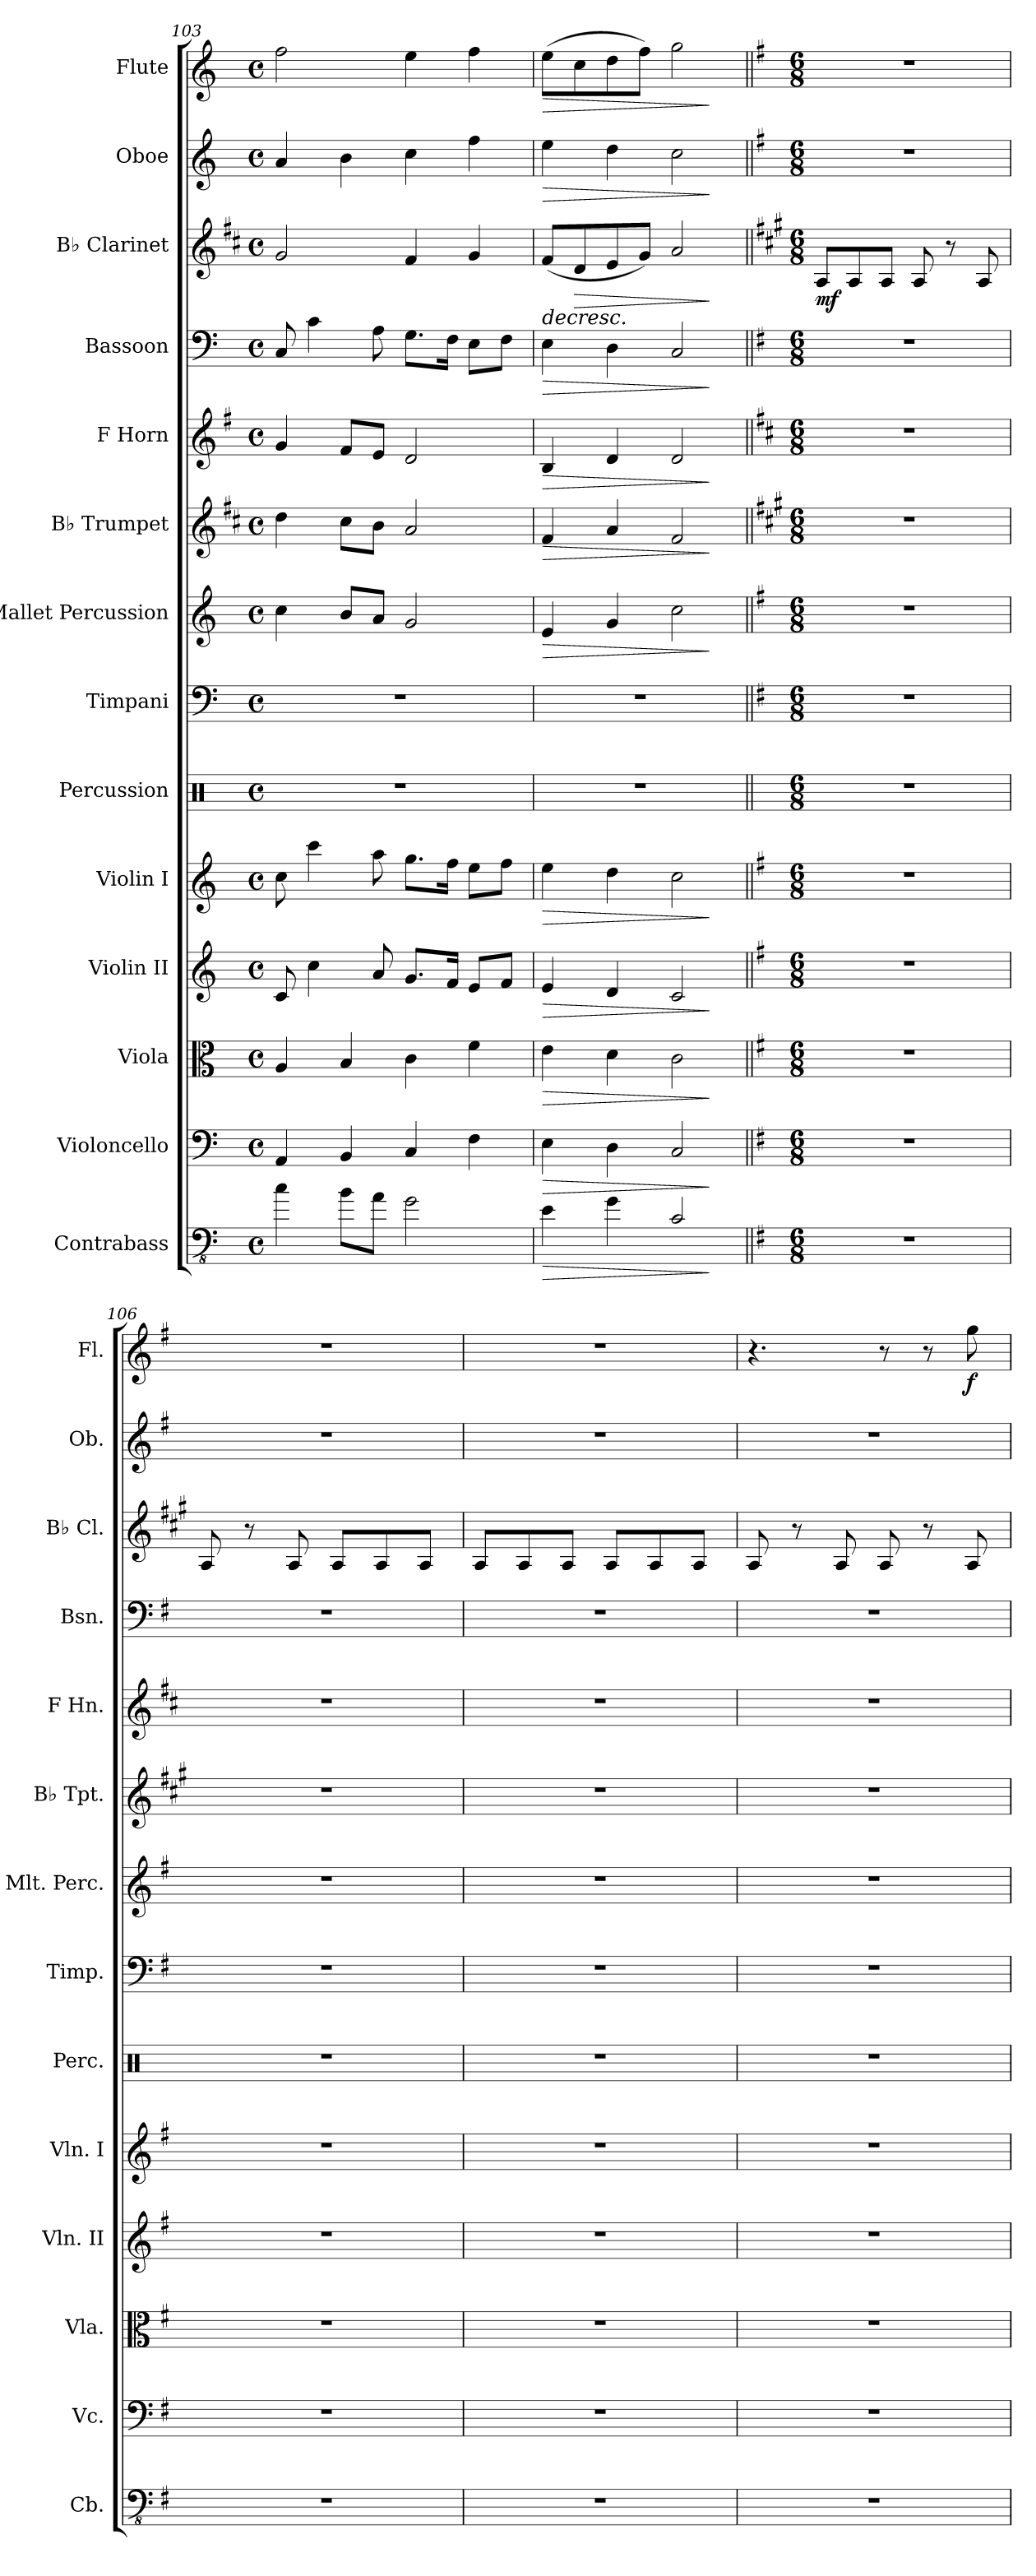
**kern	**dynam	**kern	**dynam	**kern	**dynam	**kern	**dynam	**kern	**dynam	**kern	**kern	**kern	**dynam	**kern	**dynam	**kern	**dynam	**kern	**dynam	**kern	**dynam	**kern	**dynam	**kern	**dynam
*part14	*part14	*part13	*part13	*part12	*part12	*part11	*part11	*part10	*part10	*part9	*part8	*part7	*part7	*part6	*part6	*part5	*part5	*part4	*part4	*part3	*part3	*part2	*part2	*part1	*part1
*staff14	*staff14	*staff13	*staff13	*staff12	*staff12	*staff11	*staff11	*staff10	*staff10	*staff9	*staff8	*staff7	*staff7	*staff6	*staff6	*staff5	*staff5	*staff4	*staff4	*staff3	*staff3	*staff2	*staff2	*staff1	*staff1
*I"Contrabass	*	*I"Violoncello	*	*I"Viola	*	*I"Violin II	*	*I"Violin I	*	*I"Percussion	*I"Timpani	*I"Mallet Percussion	*	*I"B♭ Trumpet	*	*I"F Horn	*	*I"Bassoon	*	*I"B♭ Clarinet	*	*I"Oboe	*	*I"Flute	*
*I'Cb.	*	*I'Vc.	*	*I'Vla.	*	*I'Vln. II	*	*I'Vln. I	*	*I'Perc.	*I'Timp.	*I'Mlt. Perc.	*	*I'B♭ Tpt.	*	*I'F Hn.	*	*I'Bsn.	*	*I'B♭ Cl.	*	*I'Ob.	*	*I'Fl.	*
*clefFv4	*	*clefF4	*	*clefC3	*	*clefG2	*	*clefG2	*	*clefX	*clefF4	*clefG2	*	*clefG2	*	*clefG2	*	*clefF4	*	*clefG2	*	*clefG2	*	*clefG2	*
*ITrd7c12	*	*	*	*	*	*	*	*	*	*	*	*ITrd-14c-24	*	*ITrd1c2	*	*ITrd4c7	*	*	*	*ITrd1c2	*	*	*	*	*
*k[]	*	*k[]	*	*k[]	*	*k[]	*	*k[]	*	*k[]	*k[]	*k[]	*	*k[]	*	*k[]	*	*k[]	*	*k[]	*	*k[]	*	*k[]	*
*M4/4	*	*M4/4	*	*M4/4	*	*M4/4	*	*M4/4	*	*M4/4	*M4/4	*M4/4	*	*M4/4	*	*M4/4	*	*M4/4	*	*M4/4	*	*M4/4	*	*M4/4	*
*met(c)	*	*met(c)	*	*met(c)	*	*met(c)	*	*met(c)	*	*met(c)	*met(c)	*met(c)	*	*met(c)	*	*met(c)	*	*met(c)	*	*met(c)	*	*met(c)	*	*met(c)	*
=103	=103	=103	=103	=103	=103	=103	=103	=103	=103	=103	=103	=103	=103	=103	=103	=103	=103	=103	=103	=103	=103	=103	=103	=103	=103
4C\	.	4AA/	.	4A/	.	8c/	.	8cc\	.	1r	1r	4cccc\	.	4cc\	.	4c/	.	8C/	.	2f/	.	4a/	.	2ff\	.
.	.	.	.	.	.	4cc\	.	4ccc\	.	.	.	.	.	.	.	.	.	4c\	.	.	.	.	.	.	.
8BB\L	.	4BB/	.	4B/	.	.	.	.	.	.	.	8bbb/L	.	8b\L	.	8B/L	.	.	.	.	.	4b\	.	.	.
8AA\J	.	.	.	.	.	8a/	.	8aa\	.	.	.	8aaa/J	.	8a\J	.	8A/J	.	8A\	.	.	.	.	.	.	.
2GG\	.	4C/	.	4c\	.	8.g/L	.	8.gg\L	.	.	.	2ggg/	.	2g/	.	2G/	.	8.G\L	.	4e/	.	4cc\	.	4ee\	.
.	.	.	.	.	.	16f/Jk	.	16ff\Jk	.	.	.	.	.	.	.	.	.	16F\Jk	.	.	.	.	.	.	.
.	.	4F\	.	4f\	.	8e/L	.	8ee\L	.	.	.	.	.	.	.	.	.	8E\L	.	4f/	.	4ff\	.	4ff\	.
.	.	.	.	.	.	8f/J	.	8ff\J	.	.	.	.	.	.	.	.	.	8F\J	.	.	.	.	.	.	.
=104	=104	=104	=104	=104	=104	=104	=104	=104	=104	=104	=104	=104	=104	=104	=104	=104	=104	=104	=104	=104	=104	=104	=104	=104	=104
!	!LO:HP:b	!	!LO:HP:b	!	!LO:HP:b	!	!LO:HP:b	!	!LO:HP:b	!	!	!	!LO:HP:b	!	!LO:HP:b	!	!LO:HP:b	!	!LO:HP:b	!	!LO:HP:b	!	!LO:HP:b	!	!LO:HP:b
4EE\	>	4E\	>	4e\	>	4e/	>	4ee\	>	1r	1r	4eee/	>	4e/	>	4E/	>	4E\	>	(8e/L	>	4ee\	>	(8ee\L	>
!	!	!	!	!	!	!	!	!	!	!	!	!	!	!	!	!	!	!	!	!	!LO:HP:b	!	!	!	!
.	.	.	.	.	.	.	.	.	.	.	.	.	.	.	.	.	.	.	.	8c/	>	.	.	8cc\	.
4GG\	.	4D\	.	4d\	.	4d/	.	4dd\	.	.	.	4ggg/	.	4g/	.	4G/	.	4D\	.	8d/	.	4dd\	.	8dd\	.
.	.	.	.	.	.	.	.	.	.	.	.	.	.	.	.	.	.	.	.	8f/J)	.	.	.	8ff\J)	.
2CC/	.	2C/	.	2c\	.	2c/	.	2cc\	.	.	.	2cccc\	.	2e/	.	2G/	.	2C/	.	2g/	.	2cc\	.	2gg\	.
.	]	.	]	.	]	.	]	.	]	.	.	.	]	.	]	.	]	.	]	.	] ]	.	]	.	]
=105||	=105||	=105||	=105||	=105||	=105||	=105||	=105||	=105||	=105||	=105||	=105||	=105||	=105||	=105||	=105||	=105||	=105||	=105||	=105||	=105||	=105||	=105||	=105||	=105||	=105||
!!LO:REH:place=s1:a:B:fs=14:t=4
*k[f#]	*	*k[f#]	*	*k[f#]	*	*k[f#]	*	*k[f#]	*	*	*k[f#]	*k[f#]	*	*k[f#]	*	*k[f#]	*	*k[f#]	*	*k[f#]	*	*k[f#]	*	*k[f#]	*
*M6/8	*	*M6/8	*	*M6/8	*	*M6/8	*	*M6/8	*	*M6/8	*M6/8	*M6/8	*	*M6/8	*	*M6/8	*	*M6/8	*	*M6/8	*	*M6/8	*	*M6/8	*
*	*	*	*	*	*	*	*	*	*	*	*	*	*	*	*	*	*	*	*	*	*	*	*	*MM162	*
!	!	!	!	!	!	!	!	!	!	!	!	!	!	!	!	!	!	!	!	!	!LO:DY:b	!	!	!	!
2.r	.	2.r	.	2.r	.	2.r	.	2.r	.	2.r	2.r	2.r	.	2.r	.	2.r	.	2.r	.	8G/L	mf	2.r	.	2.r	.
.	.	.	.	.	.	.	.	.	.	.	.	.	.	.	.	.	.	.	.	8G/	.	.	.	.	.
.	.	.	.	.	.	.	.	.	.	.	.	.	.	.	.	.	.	.	.	8G/J	.	.	.	.	.
.	.	.	.	.	.	.	.	.	.	.	.	.	.	.	.	.	.	.	.	8G/	.	.	.	.	.
.	.	.	.	.	.	.	.	.	.	.	.	.	.	.	.	.	.	.	.	8r	.	.	.	.	.
.	.	.	.	.	.	.	.	.	.	.	.	.	.	.	.	.	.	.	.	8G/	.	.	.	.	.
=106	=106	=106	=106	=106	=106	=106	=106	=106	=106	=106	=106	=106	=106	=106	=106	=106	=106	=106	=106	=106	=106	=106	=106	=106	=106
2.r	.	2.r	.	2.r	.	2.r	.	2.r	.	2.r	2.r	2.r	.	2.r	.	2.r	.	2.r	.	8G/	.	2.r	.	2.r	.
.	.	.	.	.	.	.	.	.	.	.	.	.	.	.	.	.	.	.	.	8r	.	.	.	.	.
.	.	.	.	.	.	.	.	.	.	.	.	.	.	.	.	.	.	.	.	8G/	.	.	.	.	.
.	.	.	.	.	.	.	.	.	.	.	.	.	.	.	.	.	.	.	.	8G/L	.	.	.	.	.
.	.	.	.	.	.	.	.	.	.	.	.	.	.	.	.	.	.	.	.	8G/	.	.	.	.	.
.	.	.	.	.	.	.	.	.	.	.	.	.	.	.	.	.	.	.	.	8G/J	.	.	.	.	.
=107	=107	=107	=107	=107	=107	=107	=107	=107	=107	=107	=107	=107	=107	=107	=107	=107	=107	=107	=107	=107	=107	=107	=107	=107	=107
2.r	.	2.r	.	2.r	.	2.r	.	2.r	.	2.r	2.r	2.r	.	2.r	.	2.r	.	2.r	.	8G/L	.	2.r	.	2.r	.
.	.	.	.	.	.	.	.	.	.	.	.	.	.	.	.	.	.	.	.	8G/	.	.	.	.	.
.	.	.	.	.	.	.	.	.	.	.	.	.	.	.	.	.	.	.	.	8G/J	.	.	.	.	.
.	.	.	.	.	.	.	.	.	.	.	.	.	.	.	.	.	.	.	.	8G/L	.	.	.	.	.
.	.	.	.	.	.	.	.	.	.	.	.	.	.	.	.	.	.	.	.	8G/	.	.	.	.	.
.	.	.	.	.	.	.	.	.	.	.	.	.	.	.	.	.	.	.	.	8G/J	.	.	.	.	.
=108	=108	=108	=108	=108	=108	=108	=108	=108	=108	=108	=108	=108	=108	=108	=108	=108	=108	=108	=108	=108	=108	=108	=108	=108	=108
2.r	.	2.r	.	2.r	.	2.r	.	2.r	.	2.r	2.r	2.r	.	2.r	.	2.r	.	2.r	.	8G/	.	2.r	.	4.r	.
.	.	.	.	.	.	.	.	.	.	.	.	.	.	.	.	.	.	.	.	8r	.	.	.	.	.
.	.	.	.	.	.	.	.	.	.	.	.	.	.	.	.	.	.	.	.	8G/	.	.	.	.	.
.	.	.	.	.	.	.	.	.	.	.	.	.	.	.	.	.	.	.	.	8G/	.	.	.	8r	.
.	.	.	.	.	.	.	.	.	.	.	.	.	.	.	.	.	.	.	.	8r	.	.	.	8r	.
!	!	!	!	!	!	!	!	!	!	!	!	!	!	!	!	!	!	!	!	!	!	!	!	!	!LO:DY:b
.	.	.	.	.	.	.	.	.	.	.	.	.	.	.	.	.	.	.	.	8G/	.	.	.	8gg\	f
=	=	=	=	=	=	=	=	=	=	=	=	=	=	=	=	=	=	=	=	=	=	=	=	=	=
*-	*-	*-	*-	*-	*-	*-	*-	*-	*-	*-	*-	*-	*-	*-	*-	*-	*-	*-	*-	*-	*-	*-	*-	*-	*-
